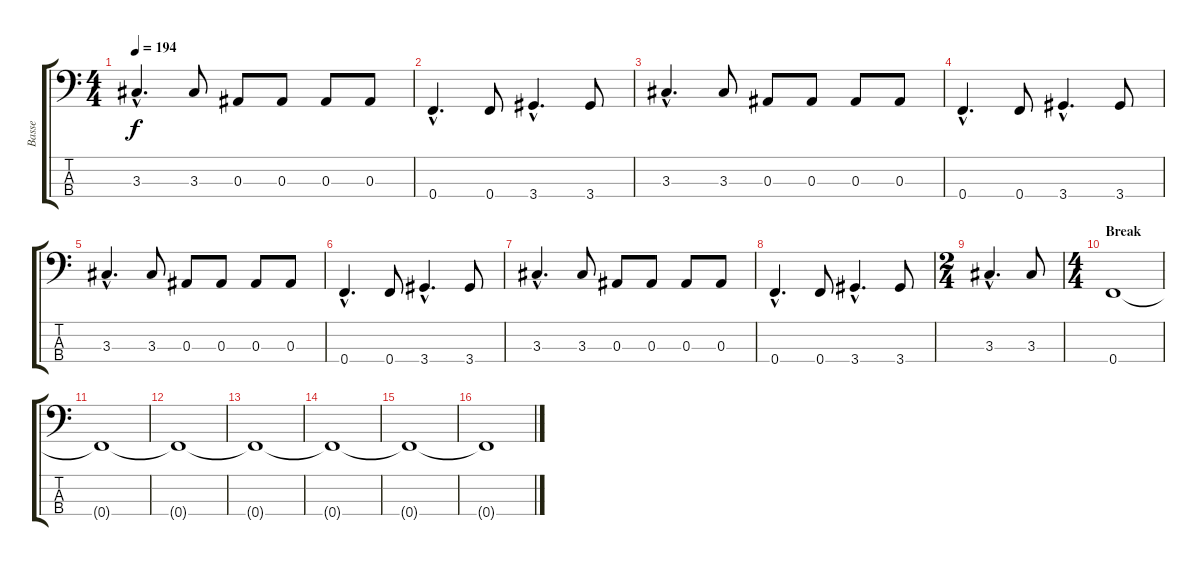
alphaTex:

\track ("Basse" "Basse") {instrument slapbass1}
\staff {score tabs}
\tuning (Ab2 Eb2 Bb1 F1) {hide}
\ts (4 4)
\tempo 194
\clef f4
\ks c
3.3{hac}.4{d dy f} 3.3.8 0.3.8 0.3.8 0.3.8 0.3.8 |
0.4{hac}.4{d} 0.4.8 3.4{hac}.4{d} 3.4.8 |
3.3{hac}.4{d} 3.3.8 0.3.8 0.3.8 0.3.8 0.3.8 |
0.4{hac}.4{d} 0.4.8 3.4{hac}.4{d} 3.4.8 |
3.3{hac}.4{d} 3.3.8 0.3.8 0.3.8 0.3.8 0.3.8 |
0.4{hac}.4{d} 0.4.8 3.4{hac}.4{d} 3.4.8 |
3.3{hac}.4{d} 3.3.8 0.3.8 0.3.8 0.3.8 0.3.8 |
0.4{hac}.4{d} 0.4.8 3.4{hac}.4{d} 3.4.8 |
\ts (2 4)
3.3{hac}.4{d} 3.3.8 |
\ts (4 4)
\section ("" "Break")
0.4.1 |
0.4{t}.1 |
0.4{t}.1 |
0.4{t}.1 |
0.4{t}.1 |
0.4{t}.1 |
0.4{t}.1
